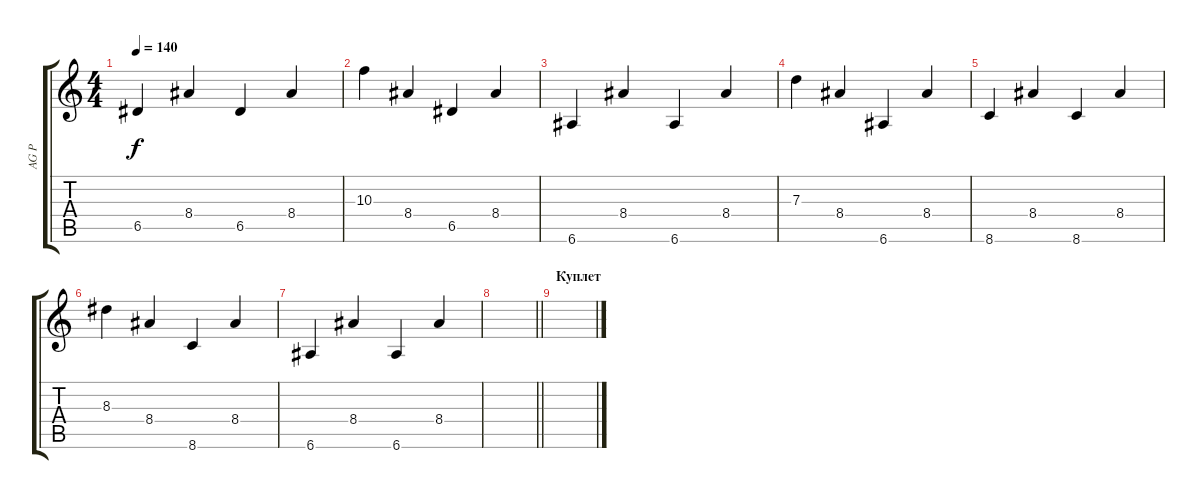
\track ("AG P" "AG P") {instrument electricguitarclean}
\staff {score tabs}
\tuning (E4 B3 G3 D3 A2 E2) {hide}
\ts (4 4)
\tempo 140
\clef g2
\ks c
6.5.4{dy f} 8.4.4 6.5.4 8.4.4 |
10.3.4 8.4.4 6.5.4 8.4.4 |
6.6.4 8.4.4 6.6.4 8.4.4 |
7.3.4 8.4.4 6.6.4 8.4.4 |
8.6.4 8.4.4 8.6.4 8.4.4 |
8.3.4 8.4.4 8.6.4 8.4.4 |
6.6.4 8.4.4 6.6.4 8.4.4 |
\barLineRight lightlight
|
\section ("" "Куплет")
